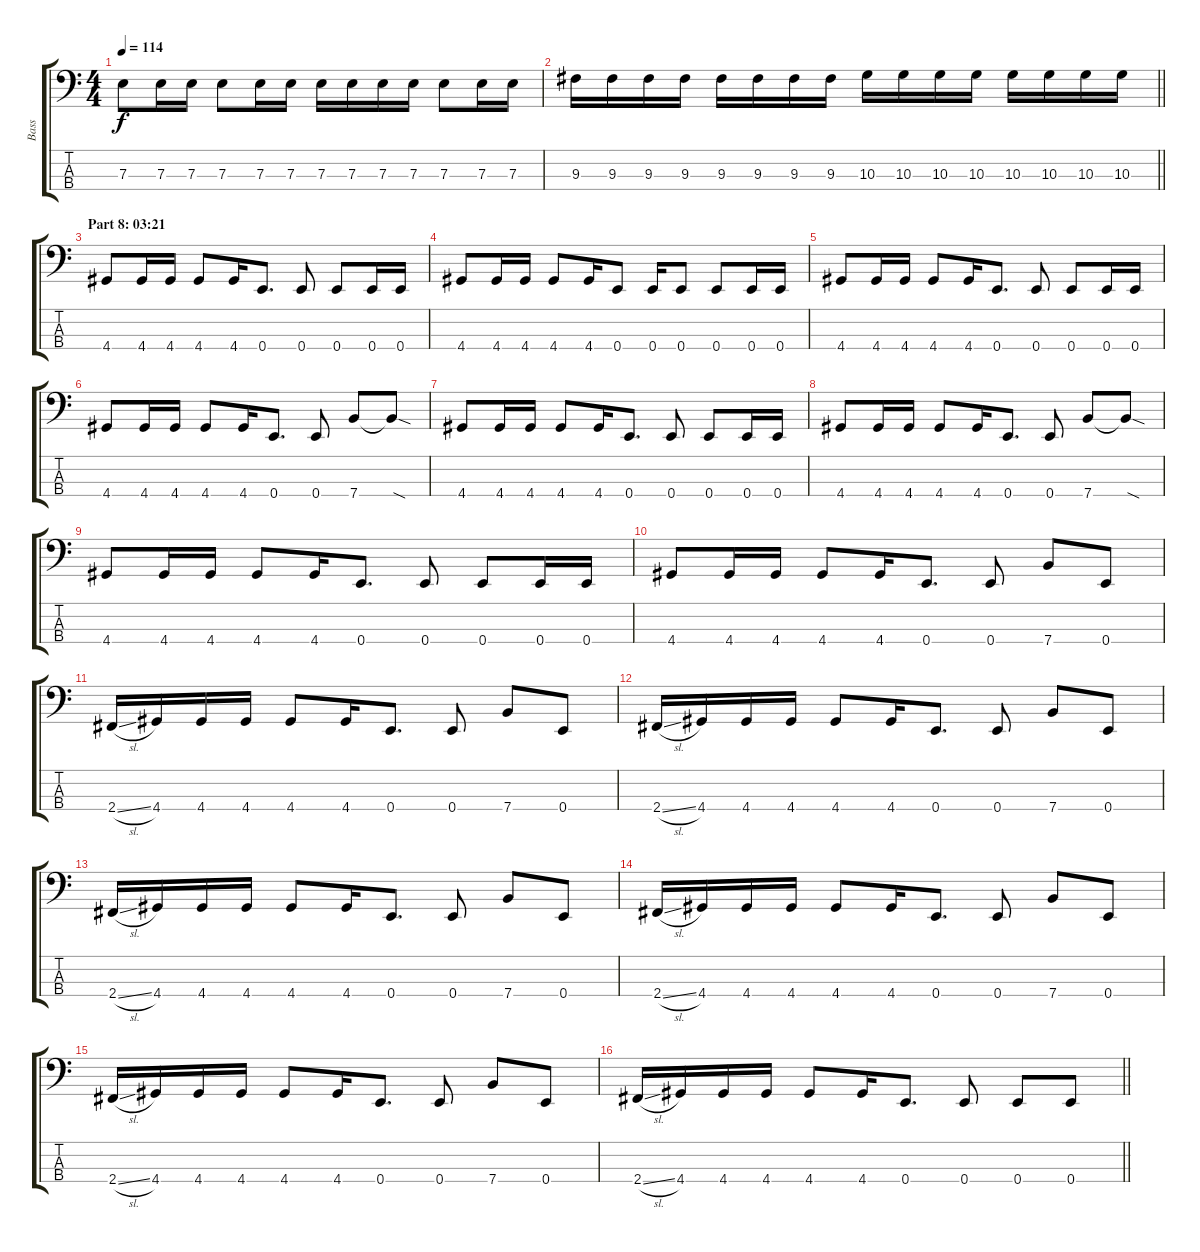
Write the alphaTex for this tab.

\track ("Bass" "Bass") {instrument electricbasspick}
\staff {score tabs}
\tuning (G2 D2 A1 E1) {hide}
\ts (4 4)
\tempo 114
\clef f4
\ks c
7.3.8{dy f} 7.3.16 7.3.16 7.3.8 7.3.16 7.3.16 7.3.16 7.3.16 7.3.16 7.3.16 7.3.8 7.3.16 7.3.16 |
\barLineRight lightlight
9.3.16 9.3.16 9.3.16 9.3.16 9.3.16 9.3.16 9.3.16 9.3.16 10.3.16 10.3.16 10.3.16 10.3.16 10.3.16 10.3.16 10.3.16 10.3.16 |
\section ("" "Part 8: 03:21")
4.4.8 4.4.16 4.4.16 4.4.8 4.4.16 0.4.8{d} 0.4.8 0.4.8 0.4.16 0.4.16 |
4.4.8 4.4.16 4.4.16 4.4.8 4.4.16 0.4.8 0.4.16 0.4.8 0.4.8 0.4.16 0.4.16 |
4.4.8 4.4.16 4.4.16 4.4.8 4.4.16 0.4.8{d} 0.4.8 0.4.8 0.4.16 0.4.16 |
4.4.8 4.4.16 4.4.16 4.4.8 4.4.16 0.4.8{d} 0.4.8 7.4.8 7.4{sod t}.8 |
4.4.8 4.4.16 4.4.16 4.4.8 4.4.16 0.4.8{d} 0.4.8 0.4.8 0.4.16 0.4.16 |
4.4.8 4.4.16 4.4.16 4.4.8 4.4.16 0.4.8{d} 0.4.8 7.4.8 7.4{sod t}.8 |
4.4.8 4.4.16 4.4.16 4.4.8 4.4.16 0.4.8{d} 0.4.8 0.4.8 0.4.16 0.4.16 |
4.4.8 4.4.16 4.4.16 4.4.8 4.4.16 0.4.8{d} 0.4.8 7.4.8 0.4.8 |
2.4{sl}.16 4.4.16 4.4.16 4.4.16 4.4.8 4.4.16 0.4.8{d} 0.4.8 7.4.8 0.4.8 |
2.4{sl}.16 4.4.16 4.4.16 4.4.16 4.4.8 4.4.16 0.4.8{d} 0.4.8 7.4.8 0.4.8 |
2.4{sl}.16 4.4.16 4.4.16 4.4.16 4.4.8 4.4.16 0.4.8{d} 0.4.8 7.4.8 0.4.8 |
2.4{sl}.16 4.4.16 4.4.16 4.4.16 4.4.8 4.4.16 0.4.8{d} 0.4.8 7.4.8 0.4.8 |
2.4{sl}.16 4.4.16 4.4.16 4.4.16 4.4.8 4.4.16 0.4.8{d} 0.4.8 7.4.8 0.4.8 |
\barLineRight lightlight
2.4{sl}.16 4.4.16 4.4.16 4.4.16 4.4.8 4.4.16 0.4.8{d} 0.4.8 0.4.8 0.4.8
